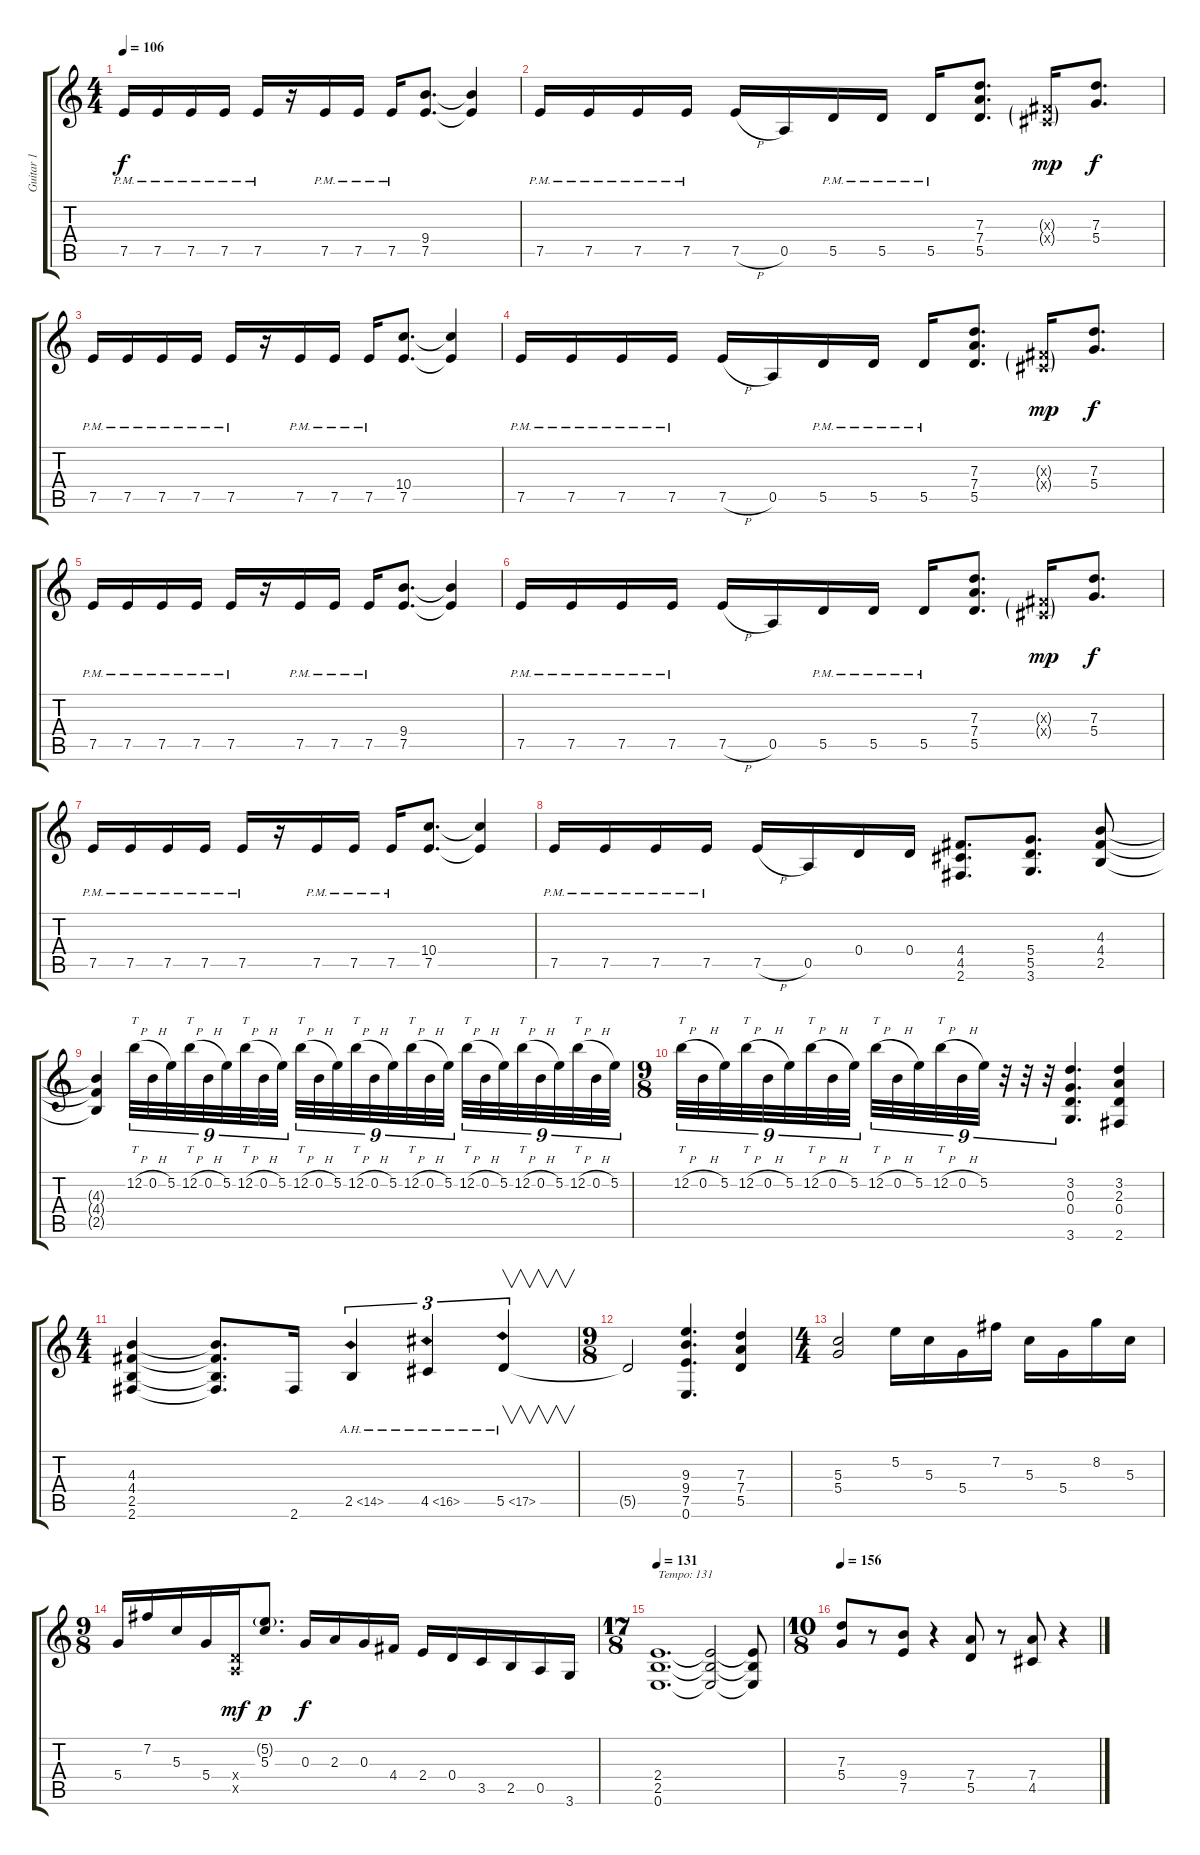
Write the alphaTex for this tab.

\track ("Guitar 1" "Guitar 1") {instrument overdrivenguitar}
\staff {score tabs}
\tuning (E4 B3 G3 D3 A2 E2) {hide}
\ts (4 4)
\tempo 106
\clef g2
\ks c
7.5{pm}.16{dy f} 7.5{pm}.16 7.5{pm}.16 7.5{pm}.16 7.5{pm}.16 r.16 7.5{pm}.16 7.5{pm}.16 7.5{pm}.16 (9.4 7.5).8{d} (9.4{t} 7.5{t}).4 |
7.5{pm}.16 7.5{pm}.16 7.5{pm}.16 7.5{pm}.16 7.5{h}.16 0.5.16 5.5{pm}.16 5.5{pm}.16 5.5{pm}.16 (7.3 7.4 5.5).8{d} (-1.3{g x} -1.4{g x}).16{dy mp} (7.3 5.4).8{d dy f} |
7.5{pm}.16 7.5{pm}.16 7.5{pm}.16 7.5{pm}.16 7.5{pm}.16 r.16 7.5{pm}.16 7.5{pm}.16 7.5{pm}.16 (10.4 7.5).8{d} (10.4{t} 7.5{t}).4 |
7.5{pm}.16 7.5{pm}.16 7.5{pm}.16 7.5{pm}.16 7.5{h}.16 0.5.16 5.5{pm}.16 5.5{pm}.16 5.5{pm}.16 (7.3 7.4 5.5).8{d} (-1.3{g x} -1.4{g x}).16{dy mp} (7.3 5.4).8{d dy f} |
7.5{pm}.16 7.5{pm}.16 7.5{pm}.16 7.5{pm}.16 7.5{pm}.16 r.16 7.5{pm}.16 7.5{pm}.16 7.5{pm}.16 (9.4 7.5).8{d} (9.4{t} 7.5{t}).4 |
7.5{pm}.16 7.5{pm}.16 7.5{pm}.16 7.5{pm}.16 7.5{h}.16 0.5.16 5.5{pm}.16 5.5{pm}.16 5.5{pm}.16 (7.3 7.4 5.5).8{d} (-1.3{g x} -1.4{g x}).16{dy mp} (7.3 5.4).8{d dy f} |
7.5{pm}.16 7.5{pm}.16 7.5{pm}.16 7.5{pm}.16 7.5{pm}.16 r.16 7.5{pm}.16 7.5{pm}.16 7.5{pm}.16 (10.4 7.5).8{d} (10.4{t} 7.5{t}).4 |
7.5{pm}.16 7.5{pm}.16 7.5{pm}.16 7.5{pm}.16 7.5{h}.16 0.5.16 0.4.16 0.4.16 (4.4 4.5 2.6).8{d} (5.4 5.5 3.6).8{d} (4.3 4.4 2.5).8 |
(4.3{t} 4.4{t} 2.5{t}).4 12.2{h}.32{tt tu (9 8)} 0.2{h}.32{tu (9 8)} 5.2.32{tu (9 8)} 12.2{h}.32{tt tu (9 8)} 0.2{h}.32{tu (9 8)} 5.2.32{tu (9 8)} 12.2{h}.32{tt tu (9 8)} 0.2{h}.32{tu (9 8)} 5.2.32{tu (9 8)} 12.2{h}.32{tt tu (9 8)} 0.2{h}.32{tu (9 8)} 5.2.32{tu (9 8)} 12.2{h}.32{tt tu (9 8)} 0.2{h}.32{tu (9 8)} 5.2.32{tu (9 8)} 12.2{h}.32{tt tu (9 8)} 0.2{h}.32{tu (9 8)} 5.2.32{tu (9 8)} 12.2{h}.32{tt tu (9 8)} 0.2{h}.32{tu (9 8)} 5.2.32{tu (9 8)} 12.2{h}.32{tt tu (9 8)} 0.2{h}.32{tu (9 8)} 5.2.32{tu (9 8)} 12.2{h}.32{tt tu (9 8)} 0.2{h}.32{tu (9 8)} 5.2.32{tu (9 8)} |
\ts (9 8)
12.2{h}.32{tt tu (9 8)} 0.2{h}.32{tu (9 8)} 5.2.32{tu (9 8)} 12.2{h}.32{tt tu (9 8)} 0.2{h}.32{tu (9 8)} 5.2.32{tu (9 8)} 12.2{h}.32{tt tu (9 8)} 0.2{h}.32{tu (9 8)} 5.2.32{tu (9 8)} 12.2{h}.32{tt tu (9 8)} 0.2{h}.32{tu (9 8)} 5.2.32{tu (9 8)} 12.2{h}.32{tt tu (9 8)} 0.2{h}.32{tu (9 8)} 5.2.32{tu (9 8)} r.32{tu (9 8)} r.32{tu (9 8)} r.32{tu (9 8)} (3.2 0.3 0.4 3.6).4{d} (3.2 2.3 0.4 2.6).4 |
\ts (4 4)
(4.3 4.4 2.5 2.6).4 (4.3{t} 4.4{t} 2.5{t} 2.6{t}).8{d} 2.6.16 2.5{ah 12}.4{tu (3 2)} 4.5{ah 12}.4{tu (3 2)} 5.5{ah 12}.4{v tu (3 2)} |
\ts (9 8)
5.5{t}.2 (9.3 9.4 7.5 0.6).4{d} (7.3 7.4 5.5).4 |
\ts (4 4)
(5.3 5.4).2 5.2.16 5.3.16 5.4.16 7.2.16 5.3.16 5.4.16 8.2.16 5.3.16 |
\ts (9 8)
5.4.16 7.2.16 5.3.16 5.4.16 (0.4{x} 0.5{x}).16{dy mf} (5.2{g} 5.3).8{d dy p} 0.3.16{dy f} 2.3.16 0.3.16 4.4.16 2.4.16 0.4.16 3.5.16 2.5.16 0.5.16 3.6.16 |
\ts (17 8)
\tempo 131
(2.4 2.5 0.6).1{d txt "Tempo: 131"} (2.4{t} 2.5{t} 0.6{t}).2 (2.4{t} 2.5{t} 0.6{t}).8 |
\ts (10 8)
\tempo 156
(7.3 5.4).8 r.8 (9.4 7.5).8 r.4 (7.4 5.5).8 r.8 (7.4 4.5).8 r.4
